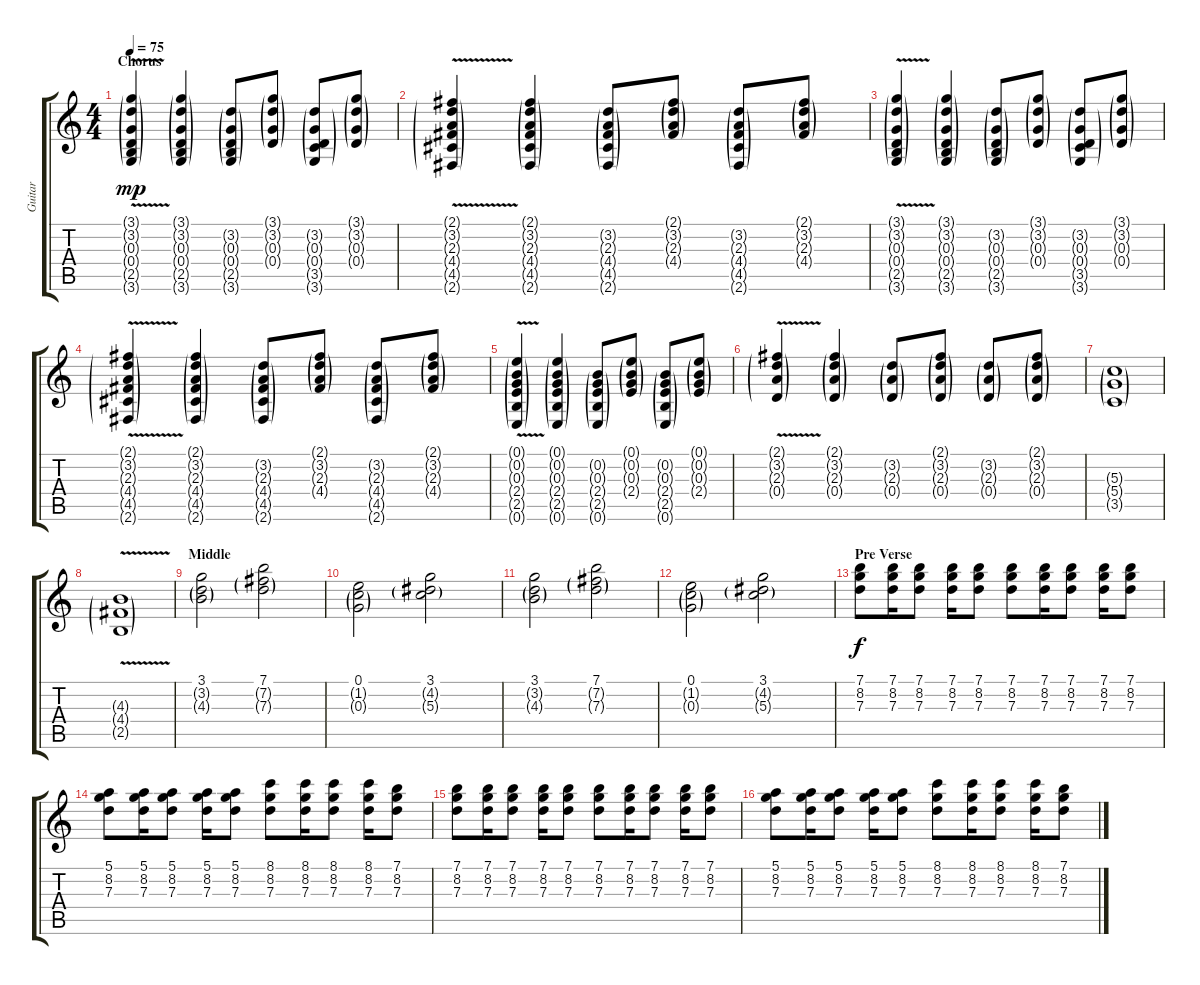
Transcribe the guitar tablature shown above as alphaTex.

\track ("Guitar" "Guitar") {instrument acousticguitarsteel}
\staff {score tabs}
\tuning (E4 B3 G3 D3 A2 E2) {hide}
\ts (4 4)
\section ("" "Chorus")
\tempo 75
\clef g2
\ks c
(3.1{v g} 3.2{g} 0.3{g} 0.4{g} 2.5{g} 3.6{v g}).4{dy mp} (3.1{g} 3.2{g} 0.3{g} 0.4{g} 2.5{g} 3.6{g}).4 (3.2{g} 0.3{g} 0.4{g} 2.5{g} 3.6{g}).8 (3.1{g} 3.2{g} 0.3{g} 0.4{g}).8 (3.2{g} 0.3{g} 0.4{g} 3.5{g} 3.6{g}).8 (3.1{g} 3.2{g} 0.3{g} 0.4{g}).8 |
(2.1{g} 3.2{v g} 2.3{g} 4.4{g} 4.5{g} 2.6{g}).4 (2.1{g} 3.2{g} 2.3{g} 4.4{g} 4.5{g} 2.6{g}).4 (3.2{g} 2.3{g} 4.4{g} 4.5{g} 2.6{g}).8 (2.1{g} 3.2{g} 2.3{g} 4.4{g}).8 (3.2{g} 2.3{g} 4.4{g} 4.5{g} 2.6{g}).8 (2.1{g} 3.2{g} 2.3{g} 4.4{g}).8 |
(3.1{v g} 3.2{g} 0.3{g} 0.4{g} 2.5{g} 3.6{v g}).4 (3.1{g} 3.2{g} 0.3{g} 0.4{g} 2.5{g} 3.6{g}).4 (3.2{g} 0.3{g} 0.4{g} 2.5{g} 3.6{g}).8 (3.1{g} 3.2{g} 0.3{g} 0.4{g}).8 (3.2{g} 0.3{g} 0.4{g} 3.5{g} 3.6{g}).8 (3.1{g} 3.2{g} 0.3{g} 0.4{g}).8 |
(2.1{g} 3.2{v g} 2.3{g} 4.4{g} 4.5{g} 2.6{g}).4 (2.1{g} 3.2{g} 2.3{g} 4.4{g} 4.5{g} 2.6{g}).4 (3.2{g} 2.3{g} 4.4{g} 4.5{g} 2.6{g}).8 (2.1{g} 3.2{g} 2.3{g} 4.4{g}).8 (3.2{g} 2.3{g} 4.4{g} 4.5{g} 2.6{g}).8 (2.1{g} 3.2{g} 2.3{g} 4.4{g}).8 |
(0.1{v g} 0.2{g} 0.3{g} 2.4{g} 2.5{g} 0.6{v g}).4 (0.1{g} 0.2{g} 0.3{g} 2.4{g} 2.5{g} 0.6{g}).4 (0.2{g} 0.3{g} 2.4{g} 2.5{g} 0.6{g}).8 (0.1{g} 0.2{g} 0.3{g} 2.4{g}).8 (0.2{g} 0.3{g} 2.4{g} 2.5{g} 0.6{g}).8 (0.1{g} 0.2{g} 0.3{g} 2.4{g}).8 |
(2.1{g} 3.2{v g} 2.3{g} 0.4{g}).4 (2.1{g} 3.2{g} 2.3{g} 0.4{g}).4 (3.2{g} 2.3{g} 0.4{g}).8 (2.1{g} 3.2{g} 2.3{g} 0.4{g}).8 (3.2{g} 2.3{g} 0.4{g}).8 (2.1{g} 3.2{g} 2.3{g} 0.4{g}).8 |
(5.3{g} 5.4{g} 3.5{g}).1 |
(4.3{g} 4.4{v g} 2.5{g}).1 |
\section ("" "Middle")
(3.1 3.2{g} 4.3{g}).2 (7.1 7.2{g} 7.3{g}).2 |
(0.1 1.2{g} 0.3{g}).2 (3.1 4.2{g} 5.3{g}).2 |
(3.1 3.2{g} 4.3{g}).2 (7.1 7.2{g} 7.3{g}).2 |
(0.1 1.2{g} 0.3{g}).2 (3.1 4.2{g} 5.3{g}).2 |
\section ("" "Pre Verse")
(7.1 8.2 7.3).8{dy f} (7.1 8.2 7.3).16 (7.1 8.2 7.3).8 (7.1 8.2 7.3).16 (7.1 8.2 7.3).8 (7.1 8.2 7.3).8 (7.1 8.2 7.3).16 (7.1 8.2 7.3).8 (7.1 8.2 7.3).16 (7.1 8.2 7.3).8 |
(5.1 8.2 7.3).8 (5.1 8.2 7.3).16 (5.1 8.2 7.3).8 (5.1 8.2 7.3).16 (5.1 8.2 7.3).8 (8.1 8.2 7.3).8 (8.1 8.2 7.3).16 (8.1 8.2 7.3).8 (8.1 8.2 7.3).16 (7.1 8.2 7.3).8 |
(7.1 8.2 7.3).8 (7.1 8.2 7.3).16 (7.1 8.2 7.3).8 (7.1 8.2 7.3).16 (7.1 8.2 7.3).8 (7.1 8.2 7.3).8 (7.1 8.2 7.3).16 (7.1 8.2 7.3).8 (7.1 8.2 7.3).16 (7.1 8.2 7.3).8 |
(5.1 8.2 7.3).8 (5.1 8.2 7.3).16 (5.1 8.2 7.3).8 (5.1 8.2 7.3).16 (5.1 8.2 7.3).8 (8.1 8.2 7.3).8 (8.1 8.2 7.3).16 (8.1 8.2 7.3).8 (8.1 8.2 7.3).16 (7.1 8.2 7.3).8
